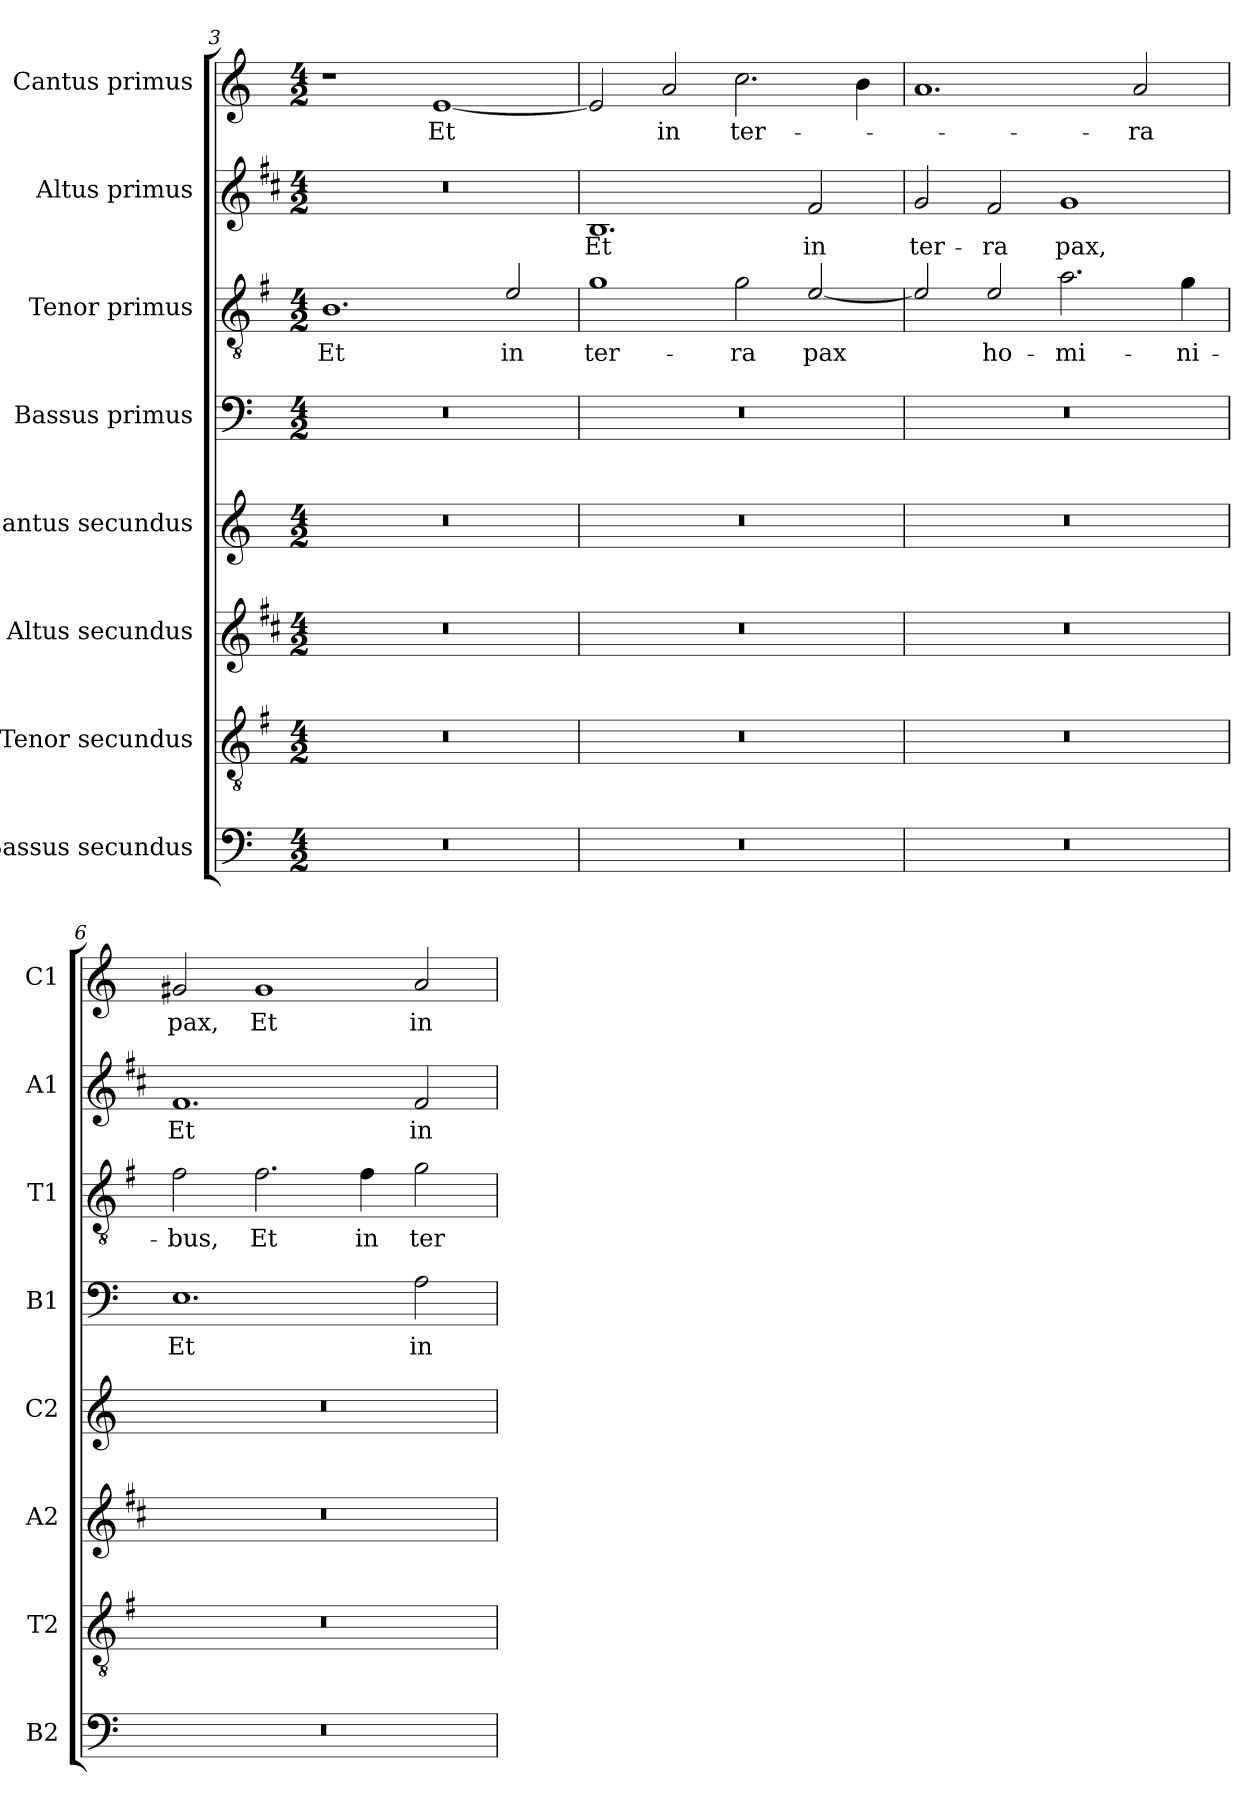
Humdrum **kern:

**kern	**kern	**kern	**kern	**kern	**text	**kern	**text	**kern	**text	**kern	**text
*part8	*part7	*part6	*part5	*part4	*part4	*part3	*part3	*part2	*part2	*part1	*part1
*staff8	*staff7	*staff6	*staff5	*staff4	*staff4	*staff3	*staff3	*staff2	*staff2	*staff1	*staff1
*I"Bassus secundus	*I"Tenor secundus	*I"Altus secundus	*I"Cantus secundus	*I"Bassus primus	*	*I"Tenor primus	*	*I"Altus primus	*	*I"Cantus primus	*
*I'B2	*I'T2	*I'A2	*I'C2	*I'B1	*	*I'T1	*	*I'A1	*	*I'C1	*
*clefF4	*clefGv2	*clefG2	*clefG2	*clefF4	*	*clefGv2	*	*clefG2	*	*clefG2	*
*	*ITrd4c7	*ITrd1c2	*	*	*	*ITrd4c7	*	*ITrd1c2	*	*	*
*k[]	*k[]	*k[]	*k[]	*k[]	*	*k[]	*	*k[]	*	*k[]	*
*C:	*C:	*C:	*C:	*C:	*	*C:	*	*C:	*	*C:	*
*M4/2	*M4/2	*M4/2	*M4/2	*M4/2	*	*M4/2	*	*M4/2	*	*M4/2	*
=3	=3	=3	=3	=3	=3	=3	=3	=3	=3	=3	=3
!	!	!	!	!	!	!	!LO:LY:b	!	!	!	!
0r	0r	0r	0r	0r	.	1.E	Et	0r	.	1r	.
!	!	!	!	!	!	!	!	!	!	!	!LO:LY:b
.	.	.	.	.	.	.	.	.	.	[1e	Et
!	!	!	!	!	!	!	!LO:LY:b	!	!	!	!
.	.	.	.	.	.	2A/	in	.	.	.	.
=4	=4	=4	=4	=4	=4	=4	=4	=4	=4	=4	=4
!	!	!	!	!	!	!	!LO:LY:b	!	!LO:LY:b	!	!
0r	0r	0r	0r	0r	.	1c	ter-	1.A	Et	2e/]	.
!	!	!	!	!	!	!	!	!	!	!	!LO:LY:b
.	.	.	.	.	.	.	.	.	.	2a/	in
!	!	!	!	!	!	!	!LO:LY:b	!	!	!	!LO:LY:b
.	.	.	.	.	.	2c\	-ra	.	.	2.cc\	ter-
!	!	!	!	!	!	!	!LO:LY:b	!	!LO:LY:b	!	!
.	.	.	.	.	.	[2A/	pax	2e/	in	.	.
.	.	.	.	.	.	.	.	.	.	4b\	.
!!LO:LB:g=z
=5	=5	=5	=5	=5	=5	=5	=5	=5	=5	=5	=5
!	!	!	!	!	!	!	!	!	!LO:LY:b	!	!
0r	0r	0r	0r	0r	.	2A/]	.	2f/	ter-	1.a	.
!	!	!	!	!	!	!	!LO:LY:b	!	!LO:LY:b	!	!
.	.	.	.	.	.	2A/	ho-	2e/	-ra	.	.
!	!	!	!	!	!	!	!LO:LY:b	!	!LO:LY:b	!	!
.	.	.	.	.	.	2.d\	-mi-	1f	pax,	.	.
!	!	!	!	!	!	!	!	!	!	!	!LO:LY:b
.	.	.	.	.	.	.	.	.	.	2a/	-ra
!	!	!	!	!	!	!	!LO:LY:b	!	!	!	!
.	.	.	.	.	.	4c\	-ni-	.	.	.	.
=6	=6	=6	=6	=6	=6	=6	=6	=6	=6	=6	=6
!	!	!	!	!	!LO:LY:b	!	!LO:LY:b	!	!LO:LY:b	!	!LO:LY:b
0r	0r	0r	0r	1.E	Et	2B\	-bus,	1.e	Et	2g#X/	pax,
!	!	!	!	!	!	!	!LO:LY:b	!	!	!	!LO:LY:b
.	.	.	.	.	.	2.B\	Et	.	.	1g#	Et
!	!	!	!	!	!	!	!LO:LY:b	!	!	!	!
.	.	.	.	.	.	4B\	in	.	.	.	.
!	!	!	!	!	!LO:LY:b	!	!LO:LY:b	!	!LO:LY:b	!	!LO:LY:b
.	.	.	.	2A\	in	2c\	ter-	2e/	in	2a/	in
=	=	=	=	=	=	=	=	=	=	=	=
*-	*-	*-	*-	*-	*-	*-	*-	*-	*-	*-	*-
